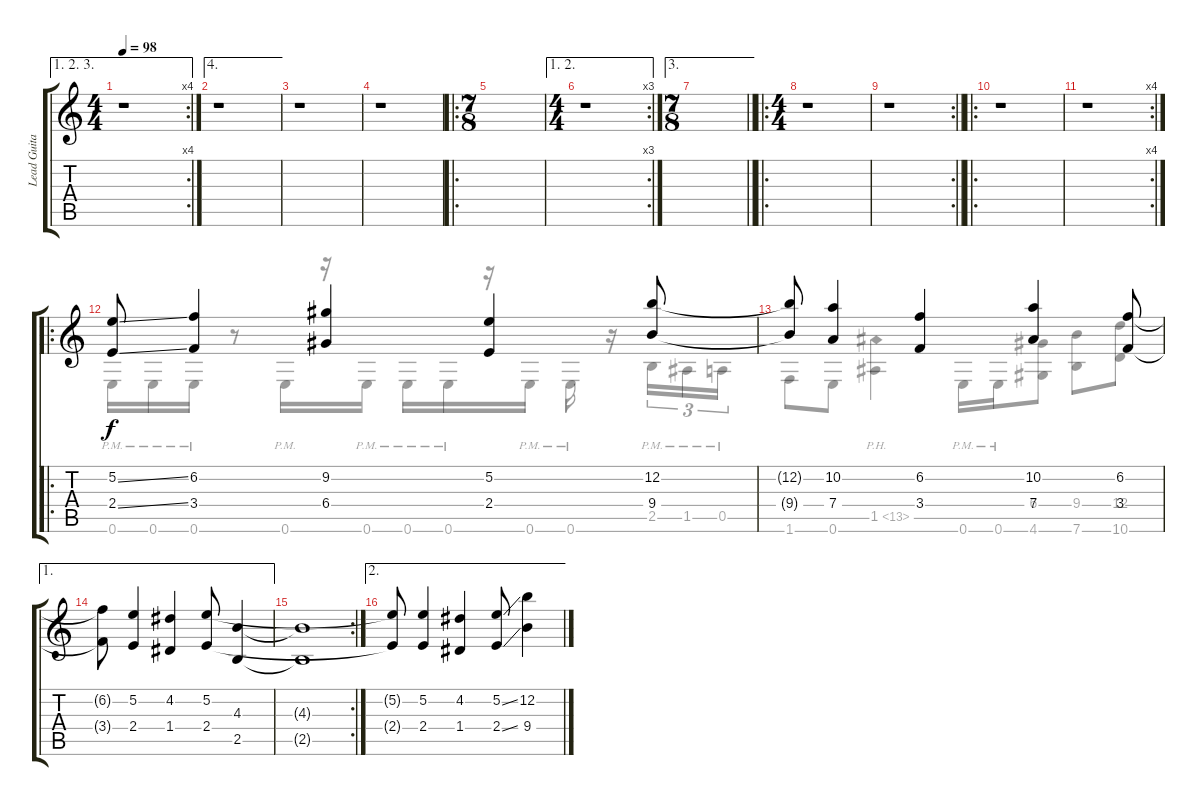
\track ("Lead Guitar" "Lead Guita") {instrument overdrivenguitar}
\staff {score tabs}
\tuning (E4 B3 G3 D3 A2 E2) {hide}
\voice
\ae (1 2 3)
\rc 4
\ts (4 4)
\tempo 98
\clef g2
\ks aminor
r.1{dy f} |
\ae 4
r.1 |
r.1 |
r.1 |
\ro
\ts (7 8)
|
\ae (1 2)
\rc 3
\ts (4 4)
r.1 |
\ae 3
\ts (7 8)
\barLineRight lightlight
|
\ro
\ts (4 4)
r.1 |
\rc 2
\barLineRight lightlight
r.1 |
\ro
r.1 |
\rc 4
r.1 |
\ro
(5.2{ss} 2.4{ss}).8{volume 13 balance 5} (6.2 3.4).4 (9.2 6.4).4 (5.2 2.4).4 (12.2 9.4).8 |
(12.2{t} 9.4{t}).8 (10.2 7.4).4 (6.2 3.4).4 (10.2 7.4).4 (6.2 3.4).8 |
\ae 1
(6.2{t} 3.4{t}).8 (5.2 2.4).4 (4.2 1.4).4 (5.2 2.4).8 (4.3 2.5).4 |
\rc 2
(4.3{t} 2.5{t}).1 |
\ae 2
(5.2{t} 2.4{t}).8 (5.2 2.4).4 (4.2 1.4).4 (5.2{ss} 2.4{ss}).8 (12.2 9.4).4
\voice
\clef g2
\ottava regular
\simile none
\ks aminor
|
|
|
|
|
|
\barLineRight lightlight
|
|
\barLineRight lightlight
|
|
|
0.6{pm}.16 0.6{pm}.16 0.6{pm}.16 r.8 0.6{pm}.16 r.16 0.6{pm}.16 0.6{pm}.16 0.6{pm}.16 r.16 0.6{pm}.16 0.6{pm}.16 r.16 2.5{pm}.16{tu (3 2)} 1.5{pm}.16{tu (3 2)} 0.5{pm}.16{tu (3 2)} |
1.6.8 0.6.8 1.5{ph 12}.4 0.6{pm}.16 0.6{pm}.16 (6.4 4.6).8 (9.4 7.6).8 (12.4 10.6).8 |
|
|
